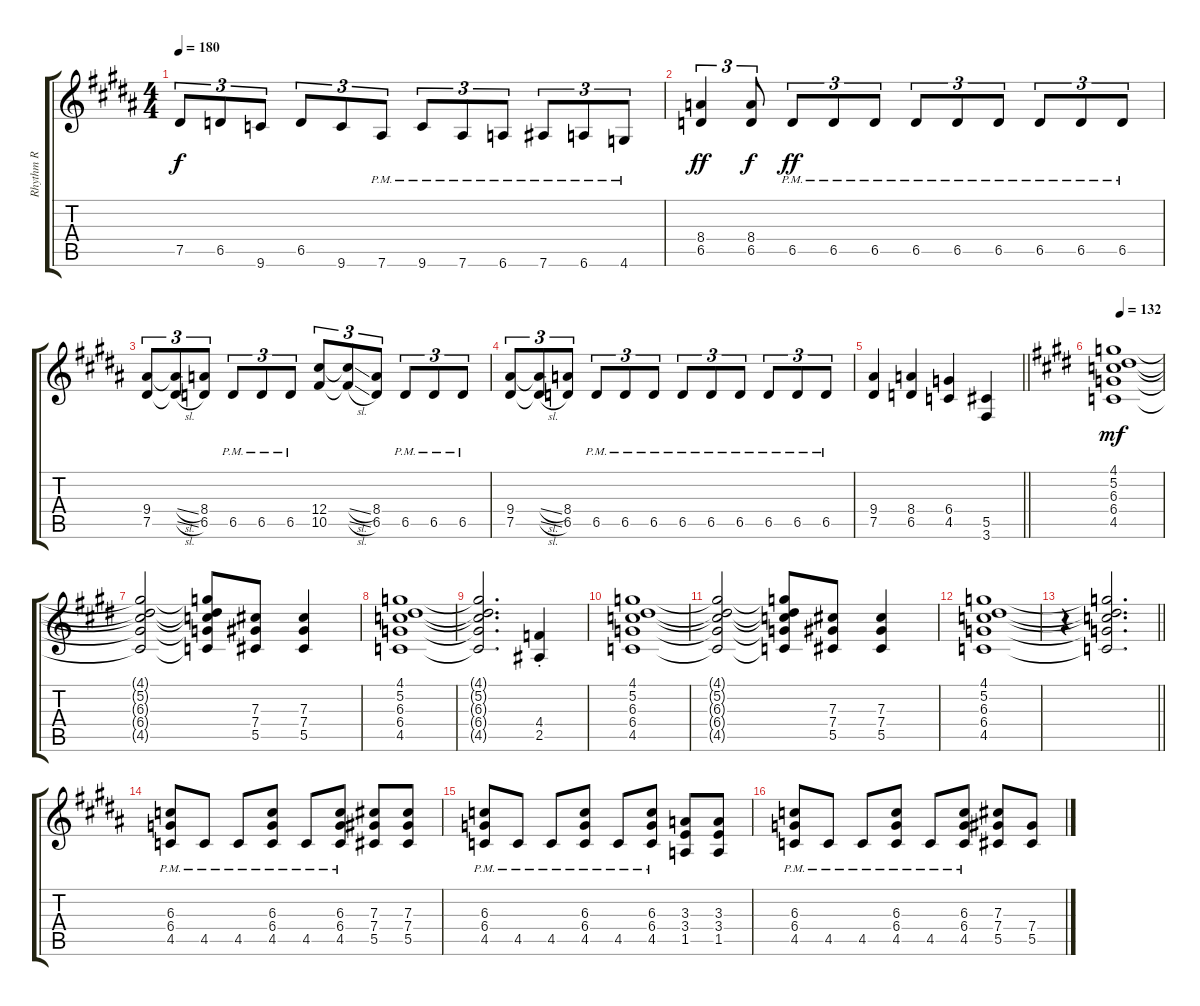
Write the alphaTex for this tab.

\track ("Rhythm R" "Rhythm R") {instrument distortionguitar}
\staff {score tabs}
\tuning (Eb4 Bb3 Gb3 Db3 Ab2 Eb2) {hide}
\ts (4 4)
\tempo 180
\clef g2
\ks b
7.5.8{tu (3 2) dy f} 6.5.8{tu (3 2)} 9.6.8{tu (3 2)} 6.5.8{tu (3 2)} 9.6.8{tu (3 2)} 7.6{pm}.8{tu (3 2)} 9.6{pm}.8{tu (3 2)} 7.6{pm}.8{tu (3 2)} 6.6{pm}.8{tu (3 2)} 7.6{pm}.8{tu (3 2)} 6.6{pm}.8{tu (3 2)} 4.6{pm}.8{tu (3 2)} |
(8.4 6.5).4{tu (3 2) dy ff} (8.4 6.5).8{tu (3 2) dy f} 6.5{pm}.8{tu (3 2) dy ff} 6.5{pm}.8{tu (3 2)} 6.5{pm}.8{tu (3 2)} 6.5{pm}.8{tu (3 2)} 6.5{pm}.8{tu (3 2)} 6.5{pm}.8{tu (3 2)} 6.5{pm}.8{tu (3 2)} 6.5{pm}.8{tu (3 2)} 6.5{pm}.8{tu (3 2)} |
(9.4 7.5).8{tu (3 2)} (9.4{sl t} 7.5{sl t}).8{tu (3 2)} (8.4 6.5).8{tu (3 2)} 6.5{pm}.8{tu (3 2)} 6.5{pm}.8{tu (3 2)} 6.5{pm}.8{tu (3 2)} (12.4 10.5).8{tu (3 2)} (12.4{sl t} 10.5{sl t}).8{tu (3 2)} (8.4 6.5).8{tu (3 2)} 6.5{pm}.8{tu (3 2)} 6.5{pm}.8{tu (3 2)} 6.5{pm}.8{tu (3 2)} |
(9.4 7.5).8{tu (3 2)} (9.4{sl t} 7.5{sl t}).8{tu (3 2)} (8.4 6.5).8{tu (3 2)} 6.5{pm}.8{tu (3 2)} 6.5{pm}.8{tu (3 2)} 6.5{pm}.8{tu (3 2)} 6.5{pm}.8{tu (3 2)} 6.5{pm}.8{tu (3 2)} 6.5{pm}.8{tu (3 2)} 6.5{pm}.8{tu (3 2)} 6.5{pm}.8{tu (3 2)} 6.5{pm}.8{tu (3 2)} |
\barLineRight lightlight
(9.4 7.5).4 (8.4 6.5).4 (6.4 4.5).4 (5.5 3.6).4 |
\tempo 132
\ks e
(4.1 5.2 6.3 6.4 4.5).1{dy mf} |
(4.1{t} 5.2{t} 6.3{t} 6.4{t} 4.5{t}).2 (4.1{t} 5.2{t} 6.3{t} 6.4{t} 4.5{t}).8 (7.3 7.4 5.5).8 (7.3 7.4 5.5).4 |
(4.1 5.2 6.3 6.4 4.5).1 |
(4.1{t} 5.2{t} 6.3{t} 6.4{t} 4.5{t}).2{d} (4.4{st} 2.5{st}).4 |
(4.1 5.2 6.3 6.4 4.5).1 |
(4.1{t} 5.2{t} 6.3{t} 6.4{t} 4.5{t}).2 (4.1{t} 5.2{t} 6.3{t} 6.4{t} 4.5{t}).8 (7.3 7.4 5.5).8 (7.3 7.4 5.5).4 |
(4.1 5.2 6.3 6.4 4.5).1 |
\barLineRight lightlight
r.4 (4.1{t} 5.2{t} 6.3{t} 6.4{t} 4.5{t}).2{d} |
\ks b
(6.3{pm} 6.4{pm} 4.5{pm}).8 4.5{pm}.8 4.5{pm}.8 (6.3{pm} 6.4{pm} 4.5{pm}).8 4.5{pm}.8 (6.3{pm} 6.4{pm} 4.5{pm}).8 (7.3 7.4 5.5).8 (7.3 7.4 5.5).8 |
(6.3{pm} 6.4{pm} 4.5{pm}).8 4.5{pm}.8 4.5{pm}.8 (6.3{pm} 6.4{pm} 4.5{pm}).8 4.5{pm}.8 (6.3{pm} 6.4{pm} 4.5{pm}).8 (3.3 3.4 1.5).8 (3.3 3.4 1.5).8 |
(6.3{pm} 6.4{pm} 4.5{pm}).8 4.5{pm}.8 4.5{pm}.8 (6.3{pm} 6.4{pm} 4.5{pm}).8 4.5{pm}.8 (6.3{pm} 6.4{pm} 4.5{pm}).8 (7.3 7.4 5.5).8 (7.4 5.5).8
